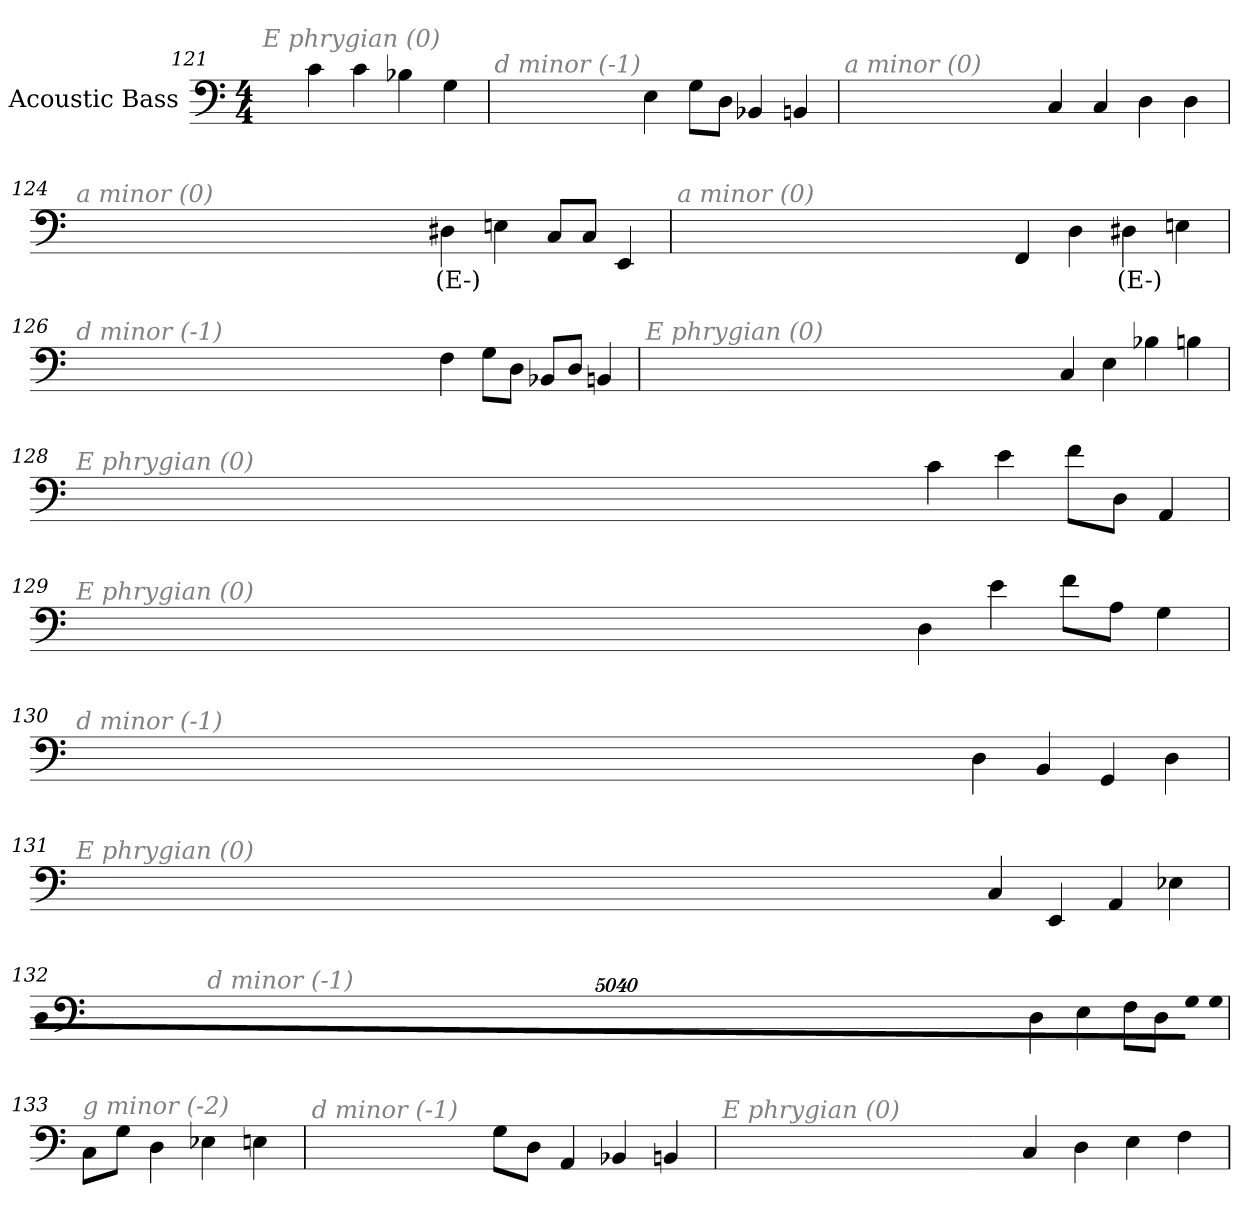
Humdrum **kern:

**kern	**text
*part1	*part1
*staff1	*staff1
*I"Acoustic Bass	*
*clefF4	*
*ITrd7c12	*
*k[]	*
*C:	*
*M4/4	*
=121	=121
!LO:TX:i:color=#808080:t=E phrygian (0)	!
4C	.
4C	.
4BB-X	.
4GG	.
=122	=122
!LO:TX:i:color=#808080:t=d minor (-1)	!
4EE	.
8GGL	.
8DDJ	.
4BBB-X	.
4BBBn	.
=123	=123
!LO:TX:i:color=#808080:t=a minor (0)	!
4CC	.
4CC	.
4DD	.
4DD	.
=124	=124
!LO:TX:i:color=#808080:t=a minor (0)	!
4DD#Xi	(E-)
4EEn	.
8CCL	.
8CCJ	.
4EEE	.
=125	=125
!LO:TX:i:color=#808080:t=a minor (0)	!
4FFF	.
4DD	.
4DD#Xi	(E-)
4EEn	.
=126	=126
!LO:TX:i:color=#808080:t=d minor (-1)	!
4FF	.
8GGL	.
8DDJ	.
8BBB-XL	.
8DDJ	.
4BBBn	.
=127	=127
!LO:TX:i:color=#808080:t=E phrygian (0)	!
4CC	.
4EE	.
4BB-X	.
4BBn	.
=128	=128
!LO:TX:i:color=#808080:t=E phrygian (0)	!
4C	.
4E	.
8FL	.
8DDJ	.
4AAA	.
=129	=129
!LO:TX:i:color=#808080:t=E phrygian (0)	!
4DD	.
4E	.
8FL	.
8AAJ	.
4GG	.
=130	=130
!LO:TX:i:color=#808080:t=d minor (-1)	!
4DD	.
4BBB	.
4GGG	.
4DD	.
=131	=131
!LO:TX:i:color=#808080:t=E phrygian (0)	!
4CC	.
4EEE	.
4AAA	.
4EE-X	.
=132	=132
!LO:TX:i:color=#808080:t=d minor (-1)	!
4DD	.
4EE	.
8FFL	.
8DDJ	.
!LO:N:vis=8	!
40320%3347GGL	.
!LO:N:vis=8	!
40320%3347GG	.
!LO:N:vis=8	!
40320%3347DDJ	.
=133	=133
!LO:TX:i:color=#808080:t=g minor (-2)	!
8CCL	.
8GGJ	.
4DD	.
4EE-X	.
4EEn	.
=134	=134
!LO:TX:i:color=#808080:t=d minor (-1)	!
8GGL	.
8DDJ	.
4AAA	.
4BBB-X	.
4BBBn	.
=135	=135
!LO:TX:i:color=#808080:t=E phrygian (0)	!
4CC	.
4DD	.
4EE	.
4FF	.
=	=
*-	*-
